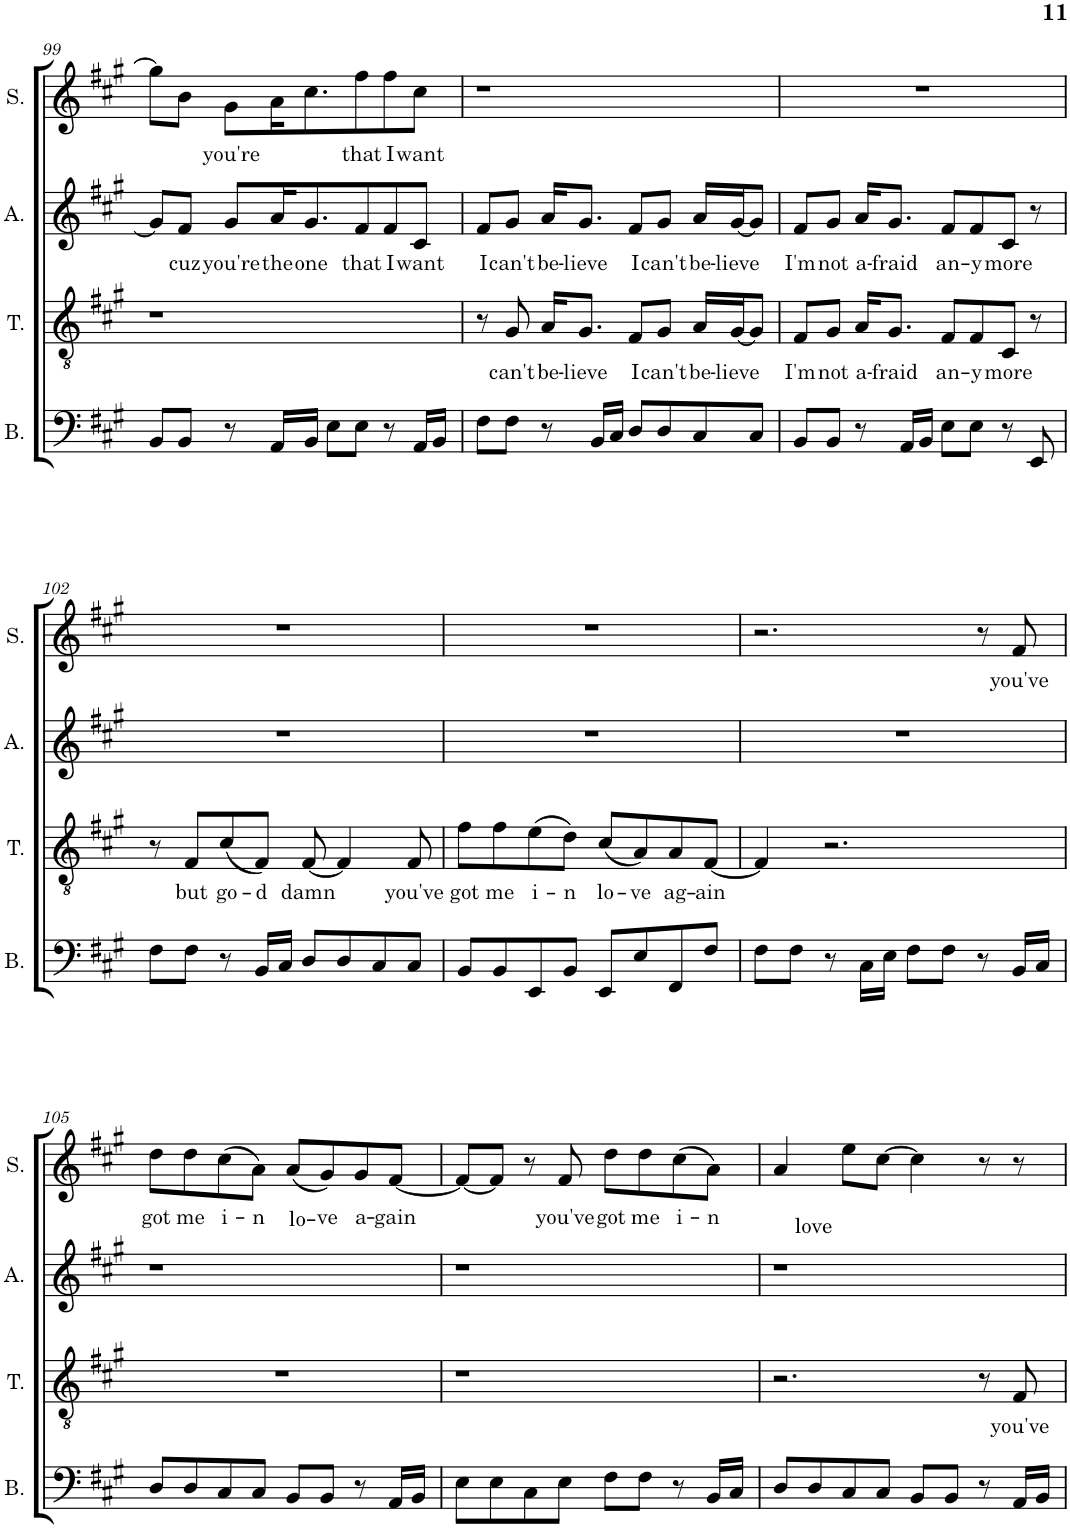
**kern	**kern	**text	**kern	**text	**kern	**text
*part4	*part3	*part3	*part2	*part2	*part1	*part1
*staff4	*staff3	*staff3	*staff2	*staff2	*staff1	*staff1
*I"Bass	*I"Tenor	*	*I"Alto	*	*I"Soprano	*
*I'B.	*I'T.	*	*I'A.	*	*I'S.	*
!!LO:PB:g=z
*clefF4	*clefGv2	*	*clefG2	*	*clefG2	*
*k[f#c#g#]	*k[f#c#g#]	*	*k[f#c#g#]	*	*k[f#c#g#]	*
*M4/4	*M4/4	*	*M4/4	*	*M4/4	*
=99	=99	=99	=99	=99	=99	=99
8BB/L	1r	.	8g#/L]	.	8gg#\L]	.
!	!	!	!	!LO:LY:b	!	!
8BB/J	.	.	8f#/J	cuz	8b\J	.
!	!	!	!	!LO:LY:b	!	!LO:LY:b
8r	.	.	8g#/L	you're	8g#\L	you're
!	!	!	!	!LO:LY:b	!	!
16AA/LL	.	.	16a/K	the	16a\K	.
!	!	!	!	!LO:LY:b	!	!
16BB/JJ	.	.	8.g#/	one	8.cc#\	.
8E\L	.	.	.	.	.	.
!	!	!	!	!LO:LY:b	!	!LO:LY:b
8E\J	.	.	8f#/	that	8ff#\	that
!	!	!	!	!LO:LY:b	!	!LO:LY:b
8r	.	.	8f#/	I	8ff#\	I
!	!	!	!	!LO:LY:b	!	!LO:LY:b
16AA/LL	.	.	8c#/J	want	8cc#\J	want
16BB/JJ	.	.	.	.	.	.
=100	=100	=100	=100	=100	=100	=100
!	!	!	!	!LO:LY:b	!	!
8F#\L	8r	.	8f#/L	I	1r	.
!	!	!LO:LY:b	!	!LO:LY:b	!	!
8F#\J	8G#/	can't	8g#/J	can't	.	.
!	!	!LO:LY:b	!	!LO:LY:b	!	!
8r	16A/KL	be-	16a/KL	be-	.	.
!	!	!LO:LY:b	!	!LO:LY:b	!	!
.	8.G#/J	-lieve	8.g#/J	-lieve	.	.
16BB/LL	.	.	.	.	.	.
16C#/JJ	.	.	.	.	.	.
!	!	!LO:LY:b	!	!LO:LY:b	!	!
8D/L	8F#/L	I	8f#/L	I	.	.
!	!	!LO:LY:b	!	!LO:LY:b	!	!
8D/	8G#/J	can't	8g#/J	can't	.	.
!	!	!LO:LY:b	!	!LO:LY:b	!	!
8C#/	16A/LL	be-	16a/LL	be-	.	.
!	!	!LO:LY:b	!	!LO:LY:b	!	!
.	[16G#/J	-lieve	[16g#/J	-lieve	.	.
8C#/J	8G#/J]	.	8g#/J]	.	.	.
=101	=101	=101	=101	=101	=101	=101
!	!	!LO:LY:b	!	!LO:LY:b	!	!
8BB/L	8F#/L	I'm	8f#/L	I'm	1r	.
!	!	!LO:LY:b	!	!LO:LY:b	!	!
8BB/J	8G#/J	not	8g#/J	not	.	.
!	!	!LO:LY:b	!	!LO:LY:b	!	!
8r	16A/KL	a-	16a/KL	a-	.	.
!	!	!LO:LY:b	!	!LO:LY:b	!	!
.	8.G#/J	-fraid	8.g#/J	-fraid	.	.
16AA/LL	.	.	.	.	.	.
16BB/JJ	.	.	.	.	.	.
!	!	!LO:LY:b	!	!LO:LY:b	!	!
8E\L	8F#/L	an-	8f#/L	an-	.	.
!	!	!LO:LY:b	!	!LO:LY:b	!	!
8E\J	8F#/	-y	8f#/	-y	.	.
!	!	!LO:LY:b	!	!LO:LY:b	!	!
8r	8C#/J	more	8c#/J	more	.	.
8EE/	8r	.	8r	.	.	.
!!LO:LB:g=z
=102	=102	=102	=102	=102	=102	=102
8F#\L	8r	.	1r	.	1r	.
!	!	!LO:LY:b	!	!	!	!
8F#\J	8F#/L	but	.	.	.	.
!	!	!LO:LY:b	!	!	!	!
8r	(8c#/	go-	.	.	.	.
!	!	!LO:LY:b	!	!	!	!
16BB/LL	8F#/J)	-d	.	.	.	.
16C#/JJ	.	.	.	.	.	.
!	!	!LO:LY:b	!	!	!	!
8D/L	[8F#/	damn	.	.	.	.
8D/	4F#/]	.	.	.	.	.
8C#/	.	.	.	.	.	.
!	!	!LO:LY:b	!	!	!	!
8C#/J	8F#/	you've	.	.	.	.
=103	=103	=103	=103	=103	=103	=103
!	!	!LO:LY:b	!	!	!	!
8BB/L	8f#\L	got	1r	.	1r	.
!	!	!LO:LY:b	!	!	!	!
8BB/	8f#\	me	.	.	.	.
!	!	!LO:LY:b	!	!	!	!
8EE/	(8e\	i-	.	.	.	.
!	!	!LO:LY:b	!	!	!	!
8BB/J	8d\J)	-n	.	.	.	.
!	!	!LO:LY:b	!	!	!	!
8EE/L	(8c#/L	lo-	.	.	.	.
!	!	!LO:LY:b	!	!	!	!
8E/	8A/)	-ve	.	.	.	.
!	!	!LO:LY:b	!	!	!	!
8FF#/	8A/	-ag-	.	.	.	.
!	!	!LO:LY:b	!	!	!	!
8F#/J	[8F#/J	-ain	.	.	.	.
=104	=104	=104	=104	=104	=104	=104
8F#\L	4F#/]	.	1r	.	2.r	.
8F#\J	.	.	.	.	.	.
8r	2.r	.	.	.	.	.
16C#\LL	.	.	.	.	.	.
16E\JJ	.	.	.	.	.	.
8F#\L	.	.	.	.	.	.
8F#\J	.	.	.	.	.	.
8r	.	.	.	.	8r	.
!	!	!	!	!	!	!LO:LY:b
16BB/LL	.	.	.	.	8f#/	you've
16C#/JJ	.	.	.	.	.	.
!!LO:LB:g=z
=105	=105	=105	=105	=105	=105	=105
!	!	!	!	!	!	!LO:LY:b
8D/L	1r	.	1r	.	8dd\L	got
!	!	!	!	!	!	!LO:LY:b
8D/	.	.	.	.	8dd\	me
!	!	!	!	!	!	!LO:LY:b
8C#/	.	.	.	.	(8cc#\	i-
!	!	!	!	!	!	!LO:LY:b
8C#/J	.	.	.	.	8a\J)	-n
!	!	!	!	!	!	!LO:LY:b
8BB/L	.	.	.	.	(8a/L	lo-
!	!	!	!	!	!	!LO:LY:b
8BB/J	.	.	.	.	8g#/)	-ve
!	!	!	!	!	!	!LO:LY:b
8r	.	.	.	.	8g#/	-a-
!	!	!	!	!	!	!LO:LY:b
16AA/LL	.	.	.	.	[8f#/J	gain
16BB/JJ	.	.	.	.	.	.
=106	=106	=106	=106	=106	=106	=106
8E\L	1r	.	1r	.	8f#/L_	.
8E\	.	.	.	.	8f#/J]	.
8C#\	.	.	.	.	8r	.
!	!	!	!	!	!	!LO:LY:b
8E\J	.	.	.	.	8f#/	you've
!	!	!	!	!	!	!LO:LY:b
8F#\L	.	.	.	.	8dd\L	got
!	!	!	!	!	!	!LO:LY:b
8F#\J	.	.	.	.	8dd\	me
!	!	!	!	!	!	!LO:LY:b
8r	.	.	.	.	(8cc#\	i-
!	!	!	!	!	!	!LO:LY:b
16BB/LL	.	.	.	.	8a\J)	-n
16C#/JJ	.	.	.	.	.	.
=107	=107	=107	=107	=107	=107	=107
!	!	!	!	!	!	!LO:LY:b
8D/L	2.r	.	1r	.	4a/	love
8D/	.	.	.	.	.	.
8C#/	.	.	.	.	8ee\L	.
8C#/J	.	.	.	.	[8cc#\J	.
8BB/L	.	.	.	.	4cc#\]	.
8BB/J	.	.	.	.	.	.
8r	8r	.	.	.	8r	.
!	!	!LO:LY:b	!	!	!	!
16AA/LL	8F#/	you've	.	.	8r	.
16BB/JJ	.	.	.	.	.	.
=	=	=	=	=	=	=
*-	*-	*-	*-	*-	*-	*-
